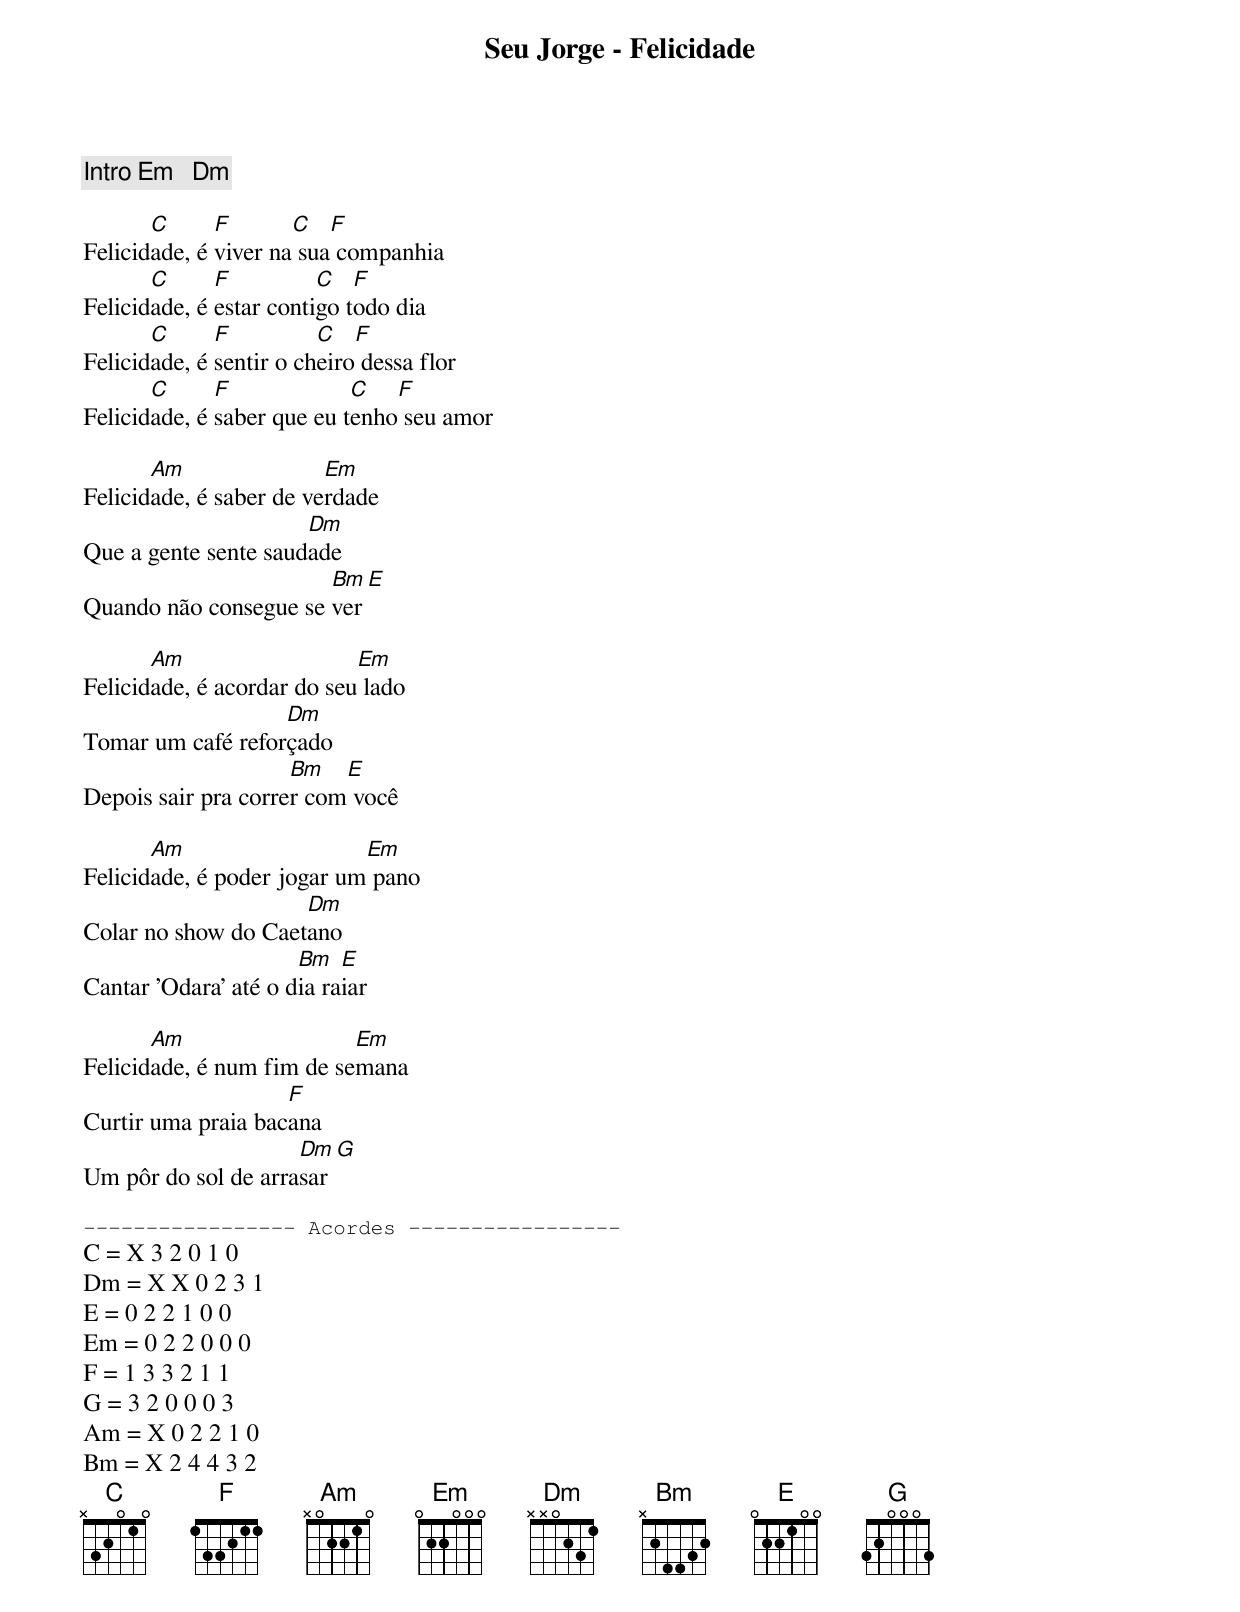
Seu Jorge - Felicidade

[Intro] Em   Dm

       C      F       C   F
Felicidade, é viver na sua companhia
       C      F          C   F
Felicidade, é estar contigo todo dia
       C      F          C   F
Felicidade, é sentir o cheiro dessa flor
       C      F             C   F
Felicidade, é saber que eu tenho seu amor

       Am                Em
Felicidade, é saber de verdade
                      Dm
Que a gente sente saudade
                       Bm   E
Quando não consegue se ver

       Am                   Em
Felicidade, é acordar do seu lado
                   Dm
Tomar um café reforçado
                     Bm   E
Depois sair pra correr com você

       Am                   Em
Felicidade, é poder jogar um pano
                     Dm
Colar no show do Caetano
                      Bm   E
Cantar 'Odara' até o dia raiar

       Am                  Em
Felicidade, é num fim de semana
                    F
Curtir uma praia bacana
                     Dm  G
Um pôr do sol de arrasar

----------------- Acordes -----------------
C = X 3 2 0 1 0
Dm = X X 0 2 3 1
E = 0 2 2 1 0 0
Em = 0 2 2 0 0 0
F = 1 3 3 2 1 1
G = 3 2 0 0 0 3
Am = X 0 2 2 1 0
Bm = X 2 4 4 3 2
